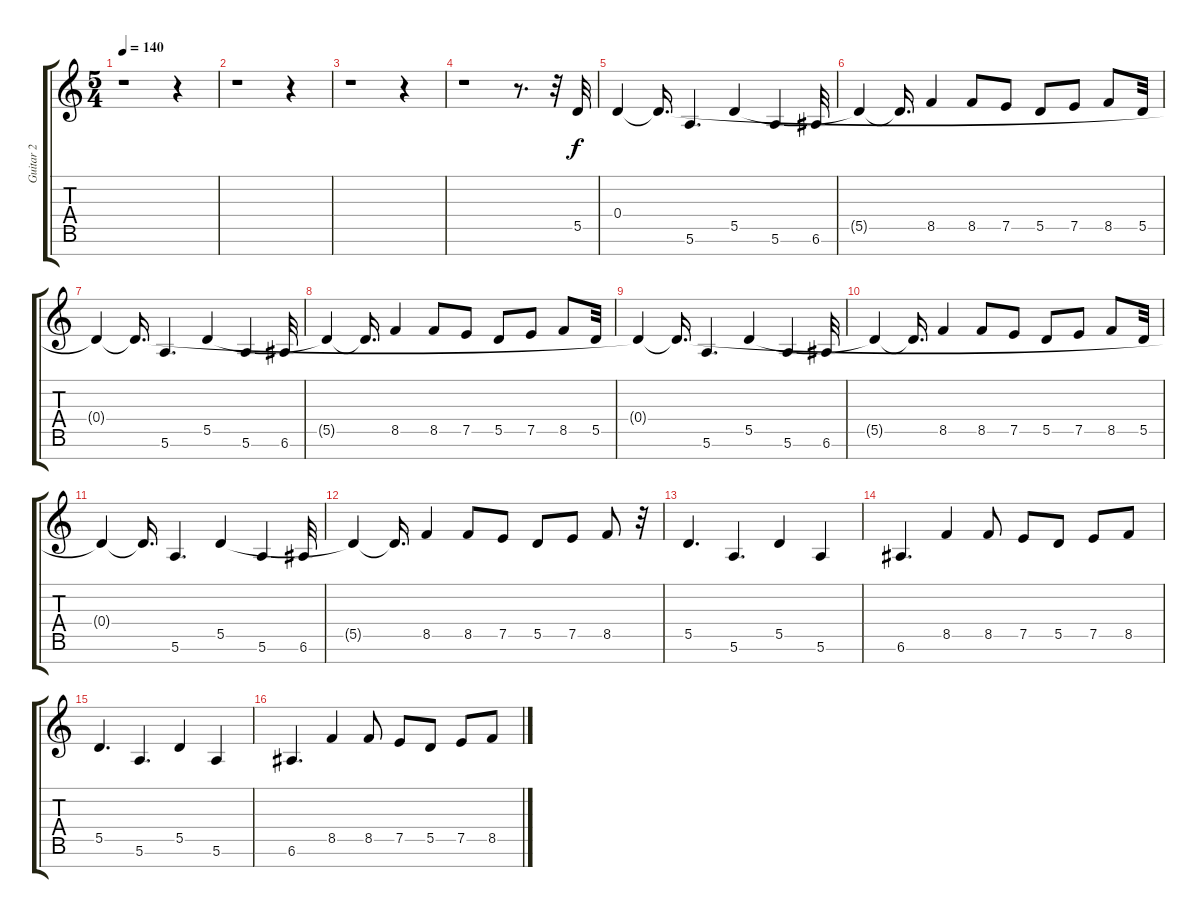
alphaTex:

\track ("Guitar 2" "Guitar 2") {instrument distortionguitar}
\staff {score tabs}
\tuning (E4 B3 G3 D3 A2 E2 B1) {hide}
\ts (5 4)
\tempo 140
\clef g2
\ks c
r.1{dy f} r.4 |
r.1 r.4 |
r.1 r.4 |
r.1 r.8{d} r.32 5.5.32 |
0.4.4 0.4{t}.16{d} 5.6.4{d} 5.5.4 5.6.4 6.6.32 |
5.5{t}.4 5.5{t}.16{d} 8.5.4 8.5.8 7.5.8 5.5.8 7.5.8 8.5.8 5.5.32 |
0.4{t}.4 0.4{t}.16{d} 5.6.4{d} 5.5.4 5.6.4 6.6.32 |
5.5{t}.4 5.5{t}.16{d} 8.5.4 8.5.8 7.5.8 5.5.8 7.5.8 8.5.8 5.5.32 |
0.4{t}.4 0.4{t}.16{d} 5.6.4{d} 5.5.4 5.6.4 6.6.32 |
5.5{t}.4 5.5{t}.16{d} 8.5.4 8.5.8 7.5.8 5.5.8 7.5.8 8.5.8 5.5.32 |
0.4{t}.4 0.4{t}.16{d} 5.6.4{d} 5.5.4 5.6.4 6.6.32 |
5.5{t}.4 5.5{t}.16{d} 8.5.4 8.5.8 7.5.8 5.5.8 7.5.8 8.5.8 r.32 |
5.5.4{d} 5.6.4{d} 5.5.4 5.6.4 |
6.6.4{d} 8.5.4 8.5.8 7.5.8 5.5.8 7.5.8 8.5.8 |
5.5.4{d} 5.6.4{d} 5.5.4 5.6.4 |
6.6.4{d} 8.5.4 8.5.8 7.5.8 5.5.8 7.5.8 8.5.8
